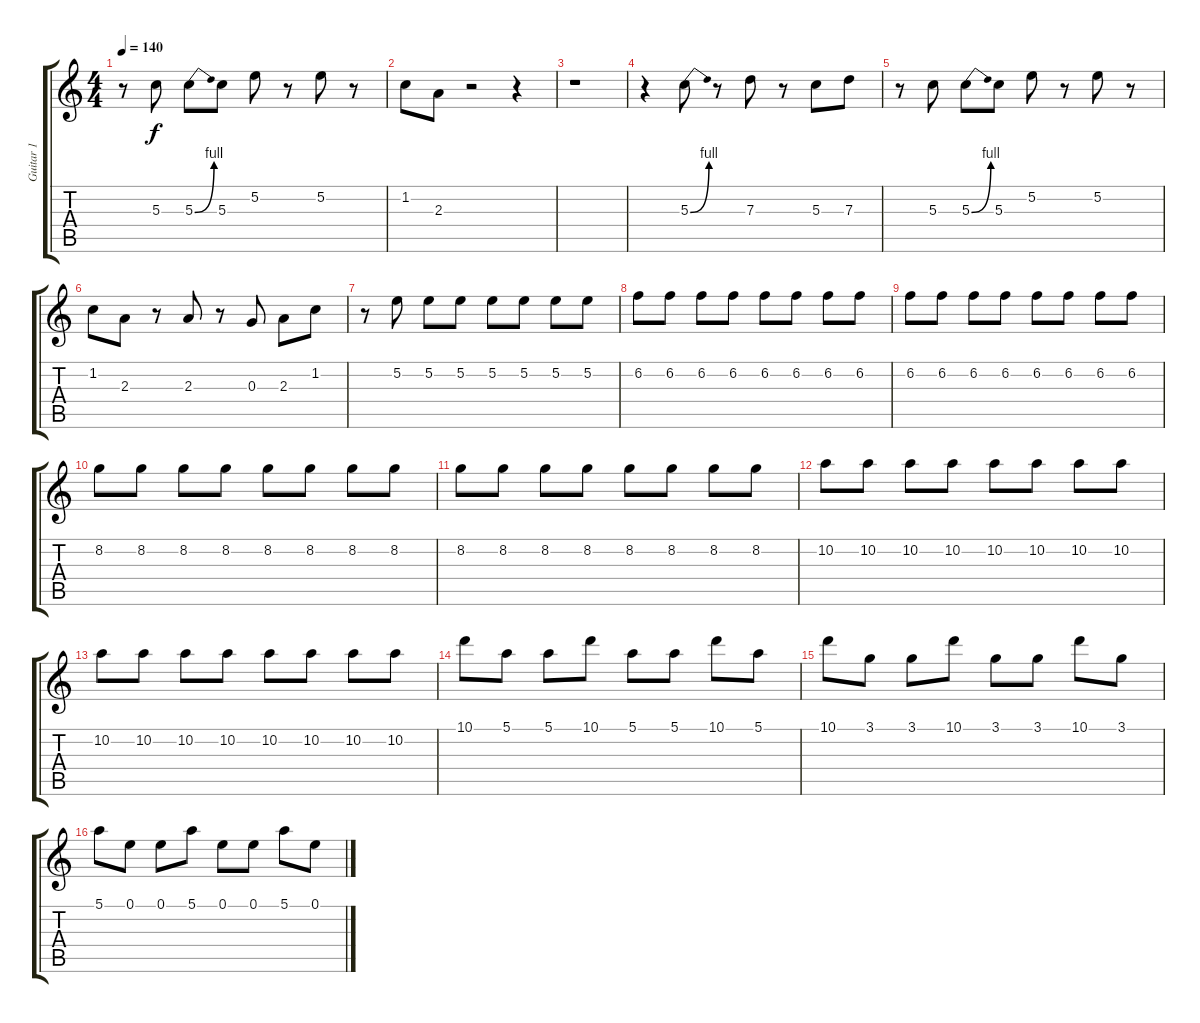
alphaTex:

\track ("Guitar 1" "Guitar 1") {instrument distortionguitar}
\staff {score tabs}
\tuning (E4 B3 G3 D3 A2 E2) {hide}
\ts (4 4)
\tempo 140
\clef g2
\ks c
r.8{dy f} 5.3.8 5.3{be (bend 0 0 60 4)}.8 5.3.8 5.2.8 r.8 5.2.8 r.8 |
1.2.8 2.3.8 r.2 r.4 |
r.1 |
r.4 5.3{be (bend 0 0 60 4)}.8 r.8 7.3.8 r.8 5.3.8 7.3.8 |
r.8 5.3.8 5.3{be (bend 0 0 60 4)}.8 5.3.8 5.2.8 r.8 5.2.8 r.8 |
1.2.8 2.3.8 r.8 2.3.8 r.8 0.3.8 2.3.8 1.2.8 |
r.8 5.2.8 5.2.8 5.2.8 5.2.8 5.2.8 5.2.8 5.2.8 |
6.2.8 6.2.8 6.2.8 6.2.8 6.2.8 6.2.8 6.2.8 6.2.8 |
6.2.8 6.2.8 6.2.8 6.2.8 6.2.8 6.2.8 6.2.8 6.2.8 |
8.2.8 8.2.8 8.2.8 8.2.8 8.2.8 8.2.8 8.2.8 8.2.8 |
8.2.8 8.2.8 8.2.8 8.2.8 8.2.8 8.2.8 8.2.8 8.2.8 |
10.2.8 10.2.8 10.2.8 10.2.8 10.2.8 10.2.8 10.2.8 10.2.8 |
10.2.8 10.2.8 10.2.8 10.2.8 10.2.8 10.2.8 10.2.8 10.2.8 |
10.1.8 5.1.8 5.1.8 10.1.8 5.1.8 5.1.8 10.1.8 5.1.8 |
10.1.8 3.1.8 3.1.8 10.1.8 3.1.8 3.1.8 10.1.8 3.1.8 |
5.1.8 0.1.8 0.1.8 5.1.8 0.1.8 0.1.8 5.1.8 0.1.8
